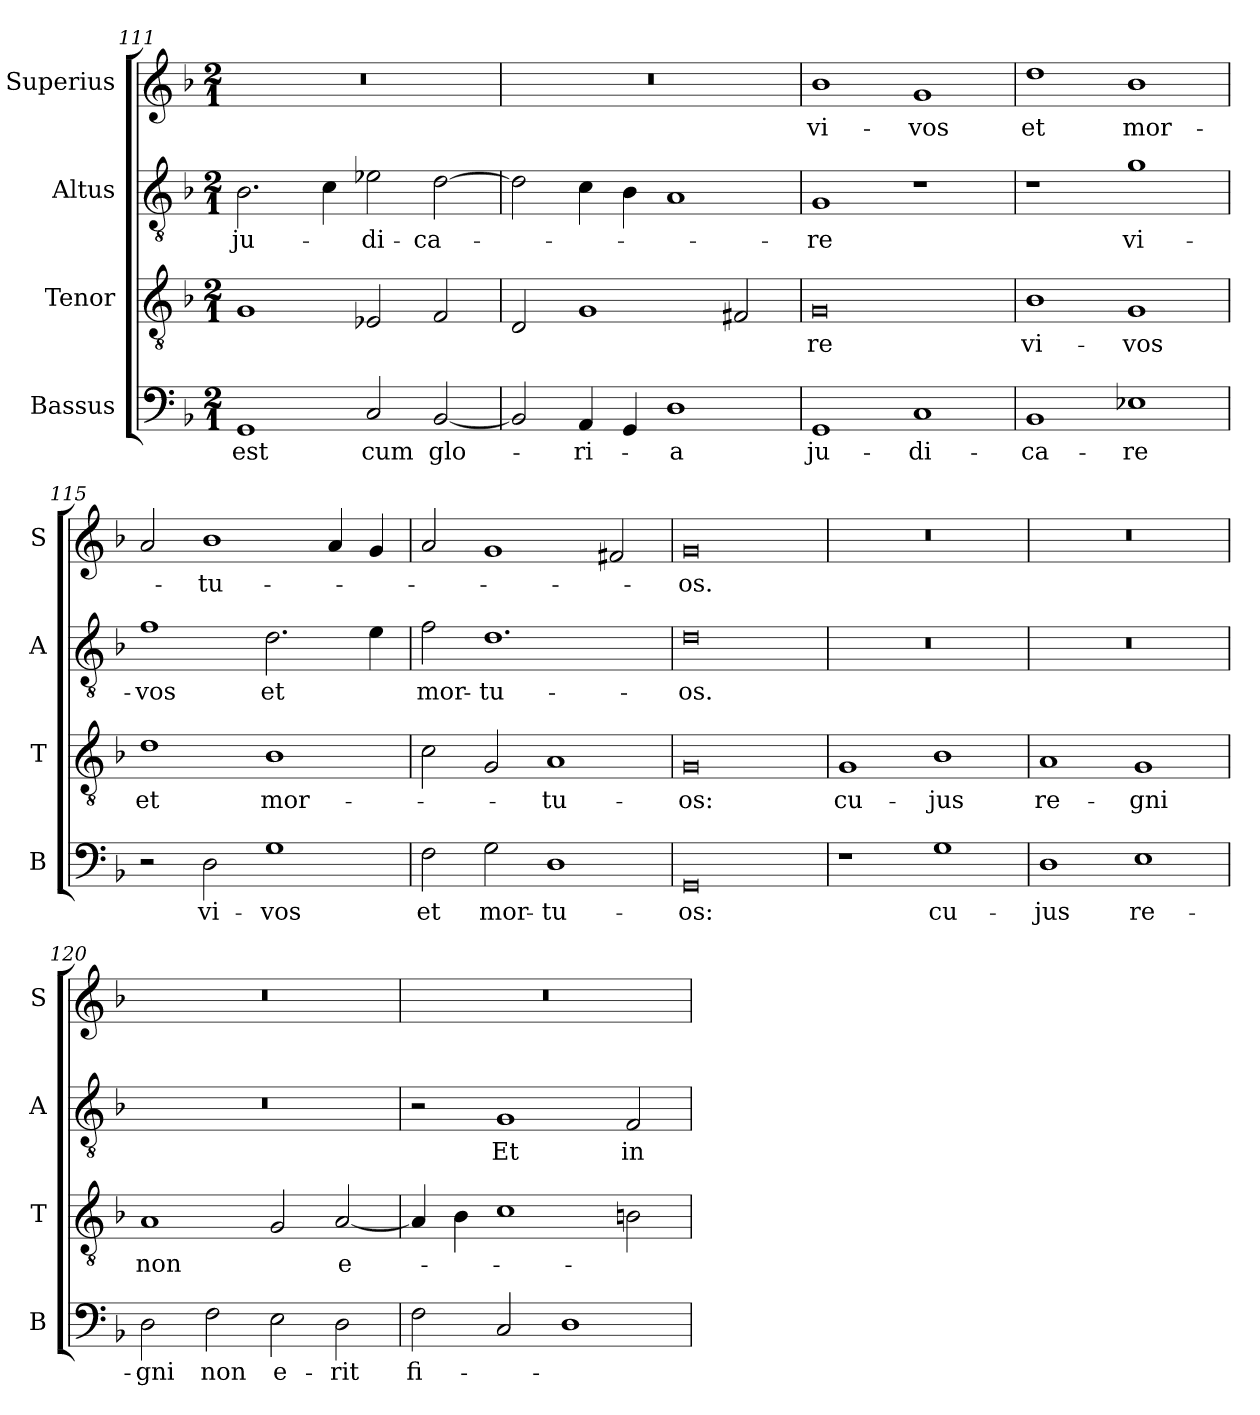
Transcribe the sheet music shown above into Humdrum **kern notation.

**kern	**text	**kern	**text	**kern	**text	**kern	**text
*part4	*part4	*part3	*part3	*part2	*part2	*part1	*part1
*staff4	*staff4	*staff3	*staff3	*staff2	*staff2	*staff1	*staff1
*I"Bassus	*	*I"Tenor	*	*I"Altus	*	*I"Superius	*
*I'B	*	*I'T	*	*I'A	*	*I'S	*
*clefF4	*	*clefGv2	*	*clefGv2	*	*clefG2	*
*k[b-]	*	*k[b-]	*	*k[b-]	*	*k[b-]	*
*M2/1	*	*M2/1	*	*M2/1	*	*M2/1	*
=111	=111	=111	=111	=111	=111	=111	=111
!	!	!	!	!	!LO:LY:i	!	!
1GG	est	1G	.	2.B-	ju-	0r	.
.	.	.	.	4c	.	.	.
!	!	!	!	!	!LO:LY:i	!	!
2C	cum	2E-X	.	2e-X	-di-	.	.
!	!	!	!	!	!LO:LY:i	!	!
[2BB-	glo-	2F	.	[2d	-ca-	.	.
=112	=112	=112	=112	=112	=112	=112	=112
2BB-]	.	2D	.	2d]	.	0r	.
4AA	-ri-	1G	.	4c	.	.	.
4GG	.	.	.	4B-	.	.	.
1D	-a	.	.	1A	.	.	.
.	.	2F#X	.	.	.	.	.
=113	=113	=113	=113	=113	=113	=113	=113
!	!	!	!	!	!LO:LY:i	!	!
1GG	ju-	0G	-re	1G	-re	1b-	vi-
1C	-di-	.	.	1r	.	1g	-vos
=114	=114	=114	=114	=114	=114	=114	=114
1BB-	-ca-	1B-	vi-	1r	.	1dd	et
1E-X	-re	1G	-vos	1g	vi-	1b-	mor-
=115	=115	=115	=115	=115	=115	=115	=115
2r	.	1d	et	1f	-vos	2a	.
2D	vi-	.	.	.	.	1b-	-tu-
1G	-vos	1B-	mor-	2.d	et	.	.
.	.	.	.	.	.	4a	.
.	.	.	.	4e	.	4g	.
=116	=116	=116	=116	=116	=116	=116	=116
2F	et	2c	.	2f	mor-	2a	.
2G	mor-	2G	.	1.d	-tu-	1g	.
1D	-tu-	1A	-tu-	.	.	.	.
.	.	.	.	.	.	2f#X	.
=117	=117	=117	=117	=117	=117	=117	=117
0GG	-os:	0G	-os:	0d	-os.	0g	-os.
=118	=118	=118	=118	=118	=118	=118	=118
1r	.	1G	cu-	0r	.	0r	.
1G	cu-	1B-	-jus	.	.	.	.
=119	=119	=119	=119	=119	=119	=119	=119
1D	-jus	1A	re-	0r	.	0r	.
1E	re-	1G	-gni	.	.	.	.
=120	=120	=120	=120	=120	=120	=120	=120
2D	-gni	1A	non	0r	.	0r	.
2F	non	.	.	.	.	.	.
2E	e-	2G	.	.	.	.	.
2D	-rit	[2A	e-	.	.	.	.
=121	=121	=121	=121	=121	=121	=121	=121
2F	fi-	4A]	.	2r	.	0r	.
.	.	4B-	.	.	.	.	.
2C	.	1c	.	1G	Et	.	.
1D	.	.	.	.	.	.	.
.	.	2Bn	.	2F	in	.	.
=	=	=	=	=	=	=	=
*-	*-	*-	*-	*-	*-	*-	*-
